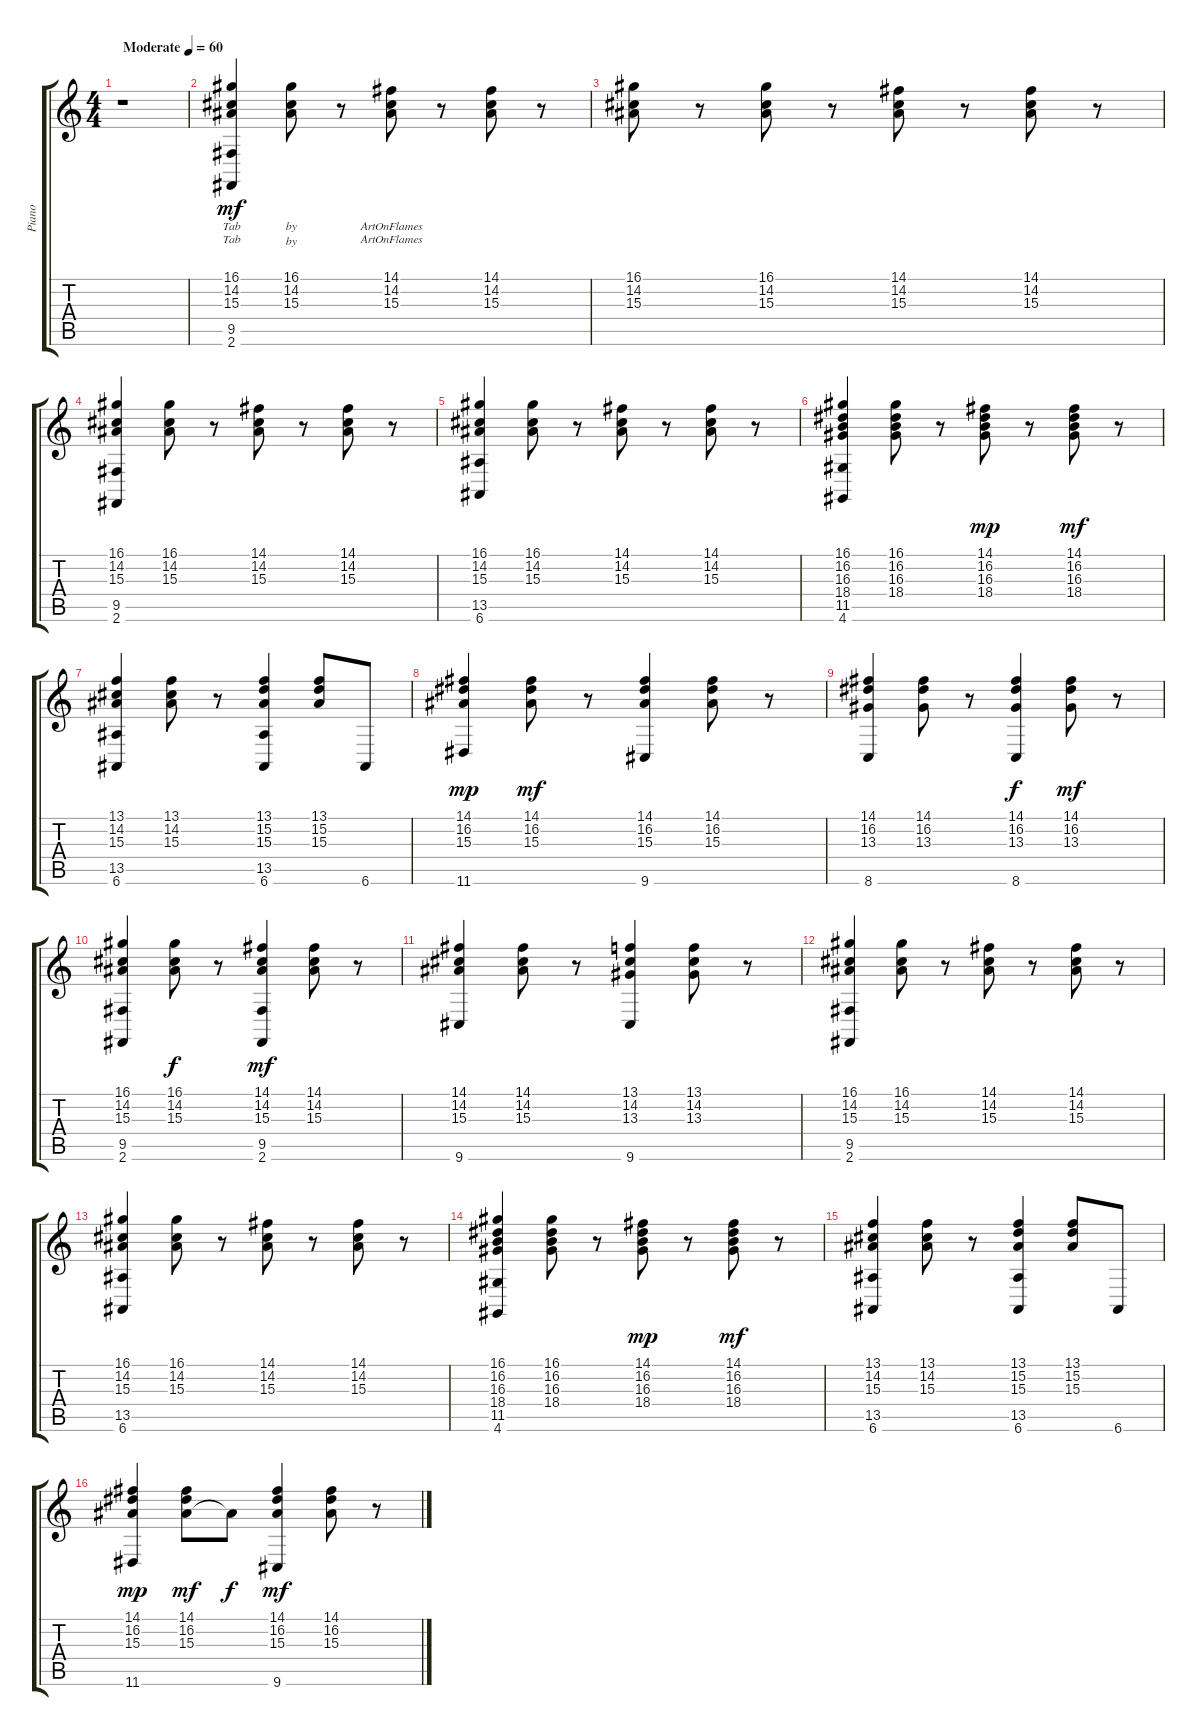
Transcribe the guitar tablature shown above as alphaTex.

\track ("Piano" "Piano") {instrument brightacousticpiano}
\staff {score tabs}
\tuning (E4 B3 G3 D3 A2 E2) {hide}
\ts (4 4)
\tempo (60 "Moderate")
\clef g2
\ks c
r.1{dy mf instrument brightacousticpiano} |
(16.1 14.2 15.3 9.5 2.6).4{lyrics (0 "Tab") lyrics (1 "Tab") lyrics (2 "") lyrics (3 "") lyrics (4 "")} (16.1 14.2 15.3).8{lyrics (0 "by") lyrics (1 "by") lyrics (2 "") lyrics (3 "") lyrics (4 "")} r.8 (14.1 14.2 15.3).8{lyrics (0 "ArtOnFlames") lyrics (1 "ArtOnFlames") lyrics (2 "") lyrics (3 "") lyrics (4 "")} r.8 (14.1 14.2 15.3).8 r.8 |
(16.1 14.2 15.3).8 r.8 (16.1 14.2 15.3).8 r.8 (14.1 14.2 15.3).8 r.8 (14.1 14.2 15.3).8 r.8 |
(16.1 14.2 15.3 9.5 2.6).4 (16.1 14.2 15.3).8 r.8 (14.1 14.2 15.3).8 r.8 (14.1 14.2 15.3).8 r.8 |
(16.1 14.2 15.3 13.5 6.6).4 (16.1 14.2 15.3).8 r.8 (14.1 14.2 15.3).8 r.8 (14.1 14.2 15.3).8 r.8 |
(16.1 16.2 16.3 18.4 11.5 4.6).4 (16.1 16.2 16.3 18.4).8 r.8 (14.1 16.2 16.3 18.4).8{dy mp} r.8 (14.1 16.2 16.3 18.4).8{dy mf} r.8 |
(13.1 14.2 15.3 13.5 6.6).4 (13.1 14.2 15.3).8 r.8 (13.1 15.2 15.3 13.5 6.6).4 (13.1 15.2 15.3).8 6.6.8 |
(14.1 16.2 15.3 11.6).4{dy mp} (14.1 16.2 15.3).8{dy mf} r.8 (14.1 16.2 15.3 9.6).4 (14.1 16.2 15.3).8 r.8 |
(14.1 16.2 13.3 8.6).4 (14.1 16.2 13.3).8 r.8 (14.1 16.2 13.3 8.6).4{dy f} (14.1 16.2 13.3).8{dy mf} r.8 |
(16.1 14.2 15.3 9.5 2.6).4 (16.1 14.2 15.3).8{dy f} r.8 (14.1 14.2 15.3 9.5 2.6).4{dy mf} (14.1 14.2 15.3).8 r.8 |
(14.1 14.2 15.3 9.6).4 (14.1 14.2 15.3).8 r.8 (13.1 14.2 13.3 9.6).4 (13.1 14.2 13.3).8 r.8 |
(16.1 14.2 15.3 9.5 2.6).4 (16.1 14.2 15.3).8 r.8 (14.1 14.2 15.3).8 r.8 (14.1 14.2 15.3).8 r.8 |
(16.1 14.2 15.3 13.5 6.6).4 (16.1 14.2 15.3).8 r.8 (14.1 14.2 15.3).8 r.8 (14.1 14.2 15.3).8 r.8 |
(16.1 16.2 16.3 18.4 11.5 4.6).4 (16.1 16.2 16.3 18.4).8 r.8 (14.1 16.2 16.3 18.4).8{dy mp} r.8 (14.1 16.2 16.3 18.4).8{dy mf} r.8 |
(13.1 14.2 15.3 13.5 6.6).4 (13.1 14.2 15.3).8 r.8 (13.1 15.2 15.3 13.5 6.6).4 (13.1 15.2 15.3).8 6.6.8 |
(14.1 16.2 15.3 11.6).4{dy mp} (14.1 16.2 15.3).8{dy mf} 15.3{t}.8{dy f} (14.1 16.2 15.3 9.6).4{dy mf} (14.1 16.2 15.3).8 r.8
